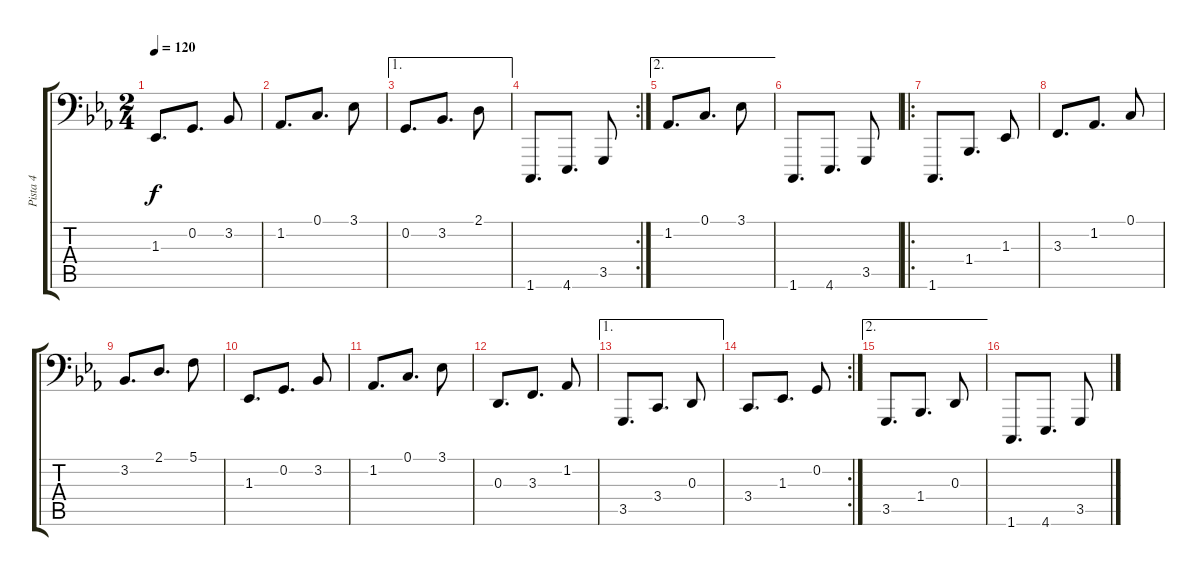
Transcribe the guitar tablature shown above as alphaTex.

\track ("Pista 4" "Pista 4") {instrument electricgrandpiano}
\staff {score tabs}
\tuning (C3 G2 D2 A1 E1 B0) {hide}
\ts (2 4)
\tempo 120
\clef f4
\ks cminor
1.3.8{d dy f} 0.2.8{d} 3.2.8 |
1.2.8{d} 0.1.8{d} 3.1.8 |
\ae 1
0.2.8{d} 3.2.8{d} 2.1.8 |
\rc 2
1.6.8{d} 4.6.8{d} 3.5.8 |
\ae 2
1.2.8{d} 0.1.8{d} 3.1.8 |
1.6.8{d} 4.6.8{d} 3.5.8 |
\ro
1.6.8{d} 1.4.8{d} 1.3.8 |
3.3.8{d} 1.2.8{d} 0.1.8 |
3.2.8{d} 2.1.8{d} 5.1.8 |
1.3.8{d} 0.2.8{d} 3.2.8 |
1.2.8{d} 0.1.8{d} 3.1.8 |
0.3.8{d} 3.3.8{d} 1.2.8 |
\ae 1
3.5.8{d} 3.4.8{d} 0.3.8 |
\rc 2
3.4.8{d} 1.3.8{d} 0.2.8 |
\ae 2
3.5.8{d} 1.4.8{d} 0.3.8 |
1.6.8{d} 4.6.8{d} 3.5.8
